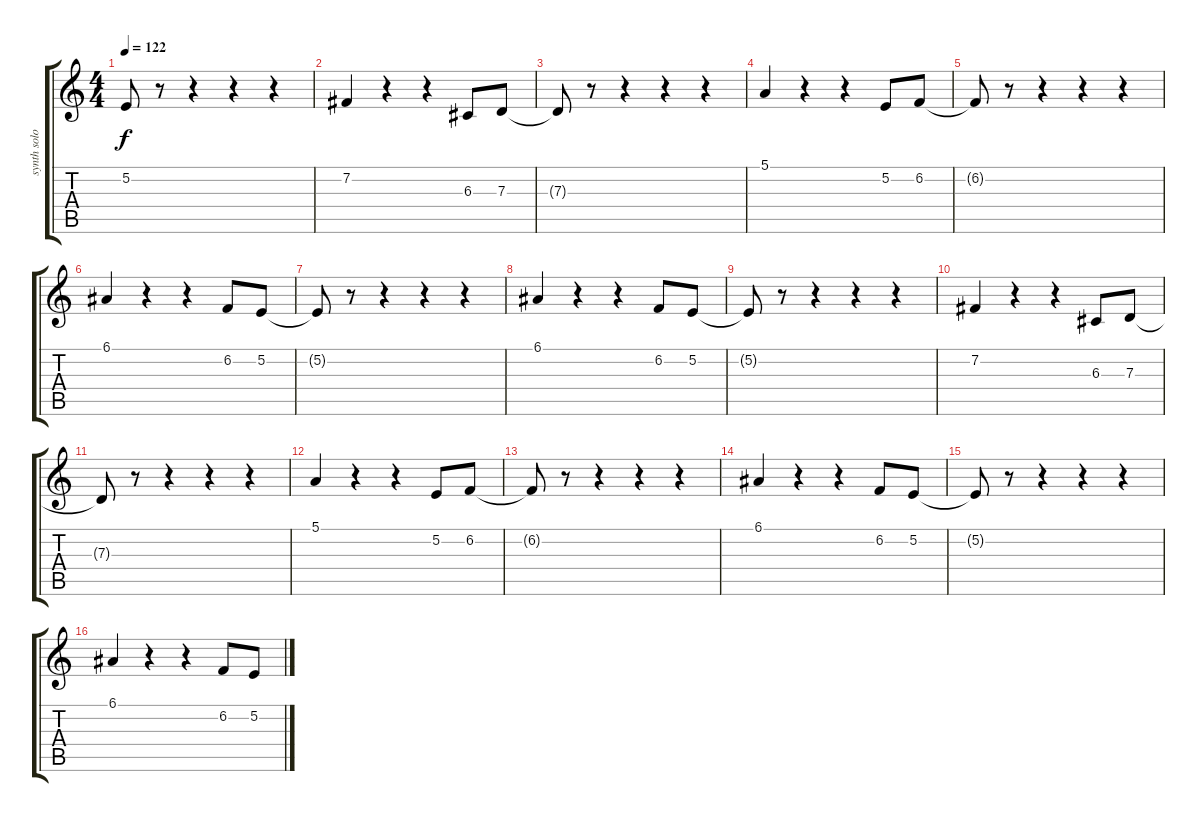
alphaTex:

\track ("synth solo 1" "synth solo") {instrument blownbottle}
\staff {score tabs}
\tuning (E4 B3 G3 D3 A2 E2) {hide}
\ts (4 4)
\tempo 122
\clef g2
\ks c
5.2{t}.8{dy f} r.8 r.4 r.4 r.4 |
7.2.4 r.4 r.4 6.3.8 7.3.8 |
7.3{t}.8 r.8 r.4 r.4 r.4 |
5.1.4 r.4 r.4 5.2.8 6.2.8 |
6.2{t}.8 r.8 r.4 r.4 r.4 |
6.1.4 r.4 r.4 6.2.8 5.2.8 |
5.2{t}.8 r.8 r.4 r.4 r.4 |
6.1.4 r.4 r.4 6.2.8 5.2.8 |
5.2{t}.8 r.8 r.4 r.4 r.4 |
7.2.4 r.4 r.4 6.3.8 7.3.8 |
7.3{t}.8 r.8 r.4 r.4 r.4 |
5.1.4 r.4 r.4 5.2.8 6.2.8 |
6.2{t}.8 r.8 r.4 r.4 r.4 |
6.1.4 r.4 r.4 6.2.8 5.2.8 |
5.2{t}.8 r.8 r.4 r.4 r.4 |
6.1.4 r.4 r.4 6.2.8 5.2.8
